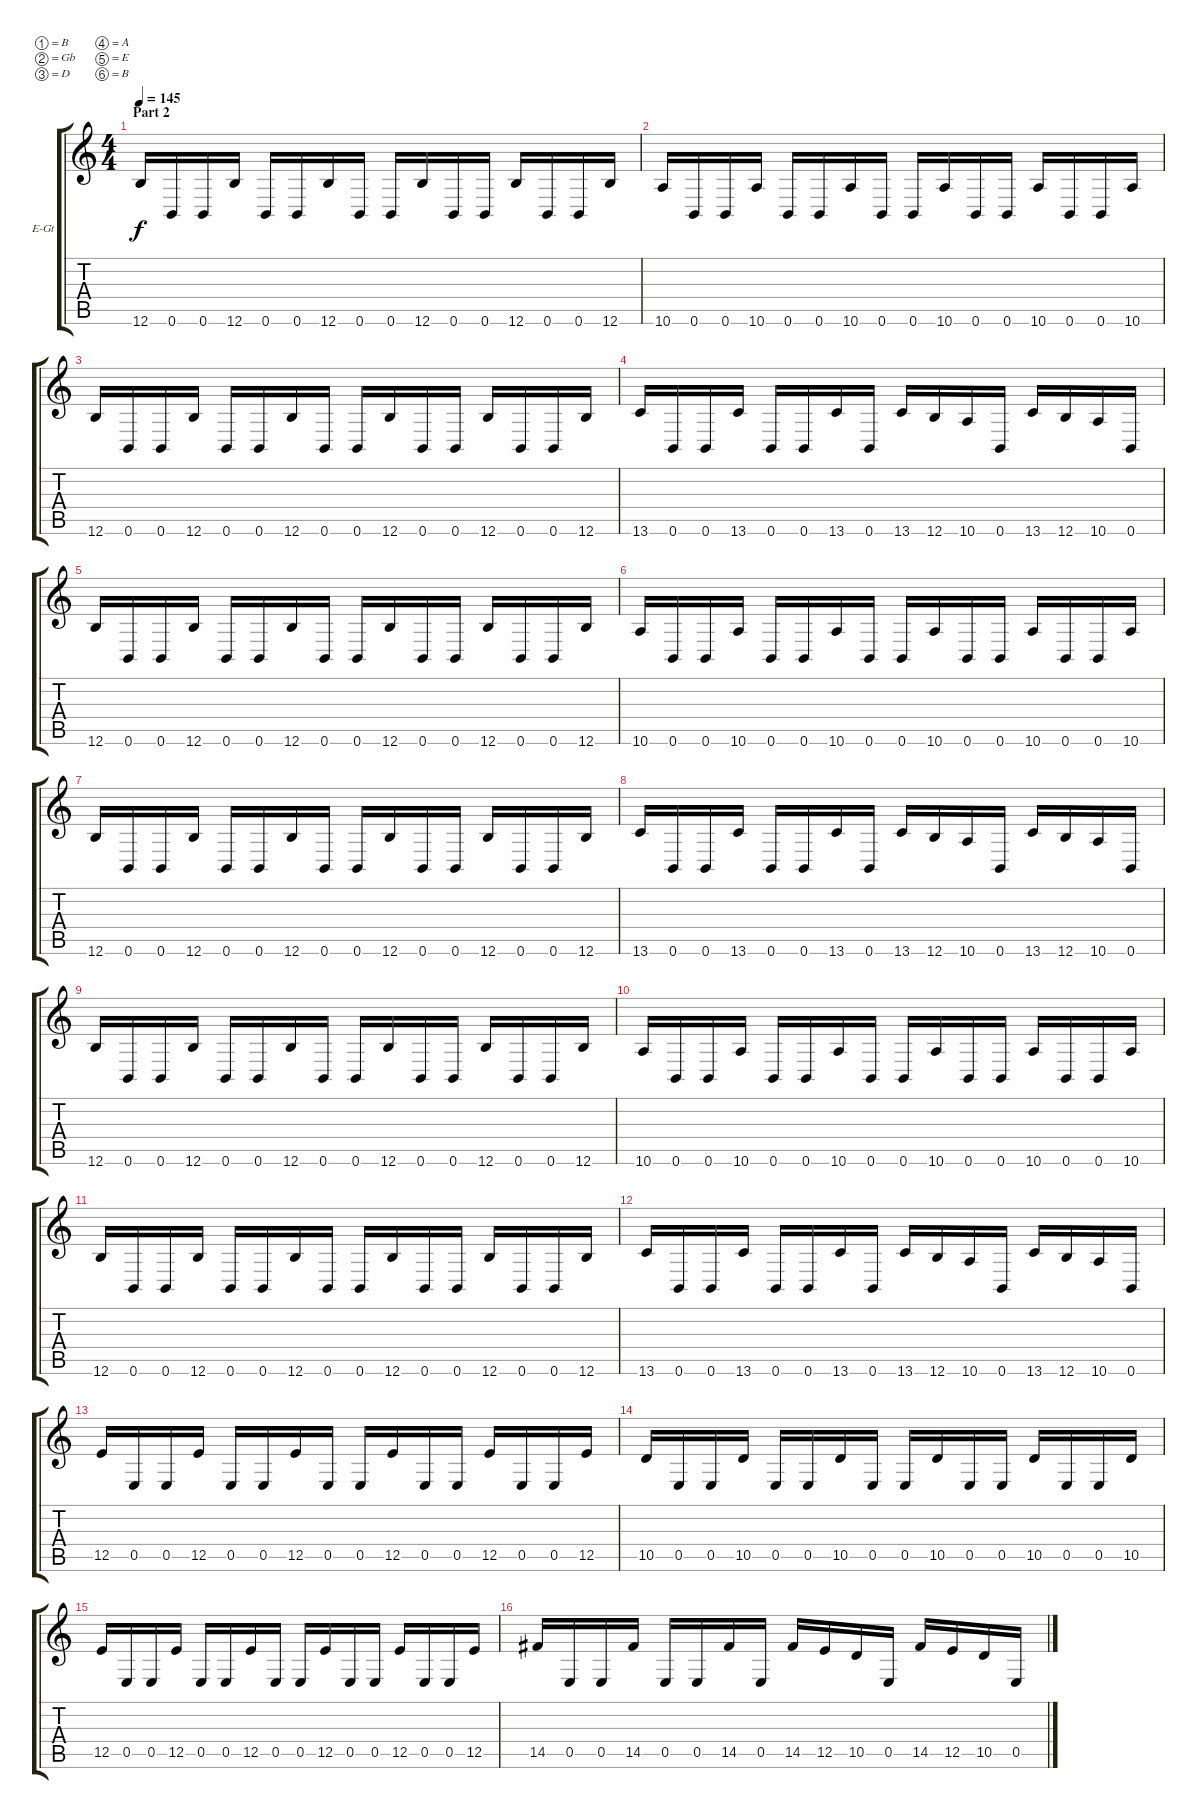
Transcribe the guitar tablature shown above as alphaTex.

\bracketExtendMode groupsimilarinstruments
\firstSystemTrackNameOrientation horizontal
\otherSystemsTrackNameOrientation horizontal
\track ("RG RIGHT" "E-Gt") {instrument distortionguitar}
\staff {score tabs}
\tuning (B3 Gb3 D3 A2 E2 B1)
\ts (4 4)
\section ("" "Part 2")
\tempo 145
\clef g2
\ks c
12.6.16{dy f} 0.6.16 0.6.16 12.6.16 0.6.16 0.6.16 12.6.16 0.6.16 0.6.16 12.6.16 0.6.16 0.6.16 12.6.16 0.6.16 0.6.16 12.6.16 |
10.6.16 0.6.16 0.6.16 10.6.16 0.6.16 0.6.16 10.6.16 0.6.16 0.6.16 10.6.16 0.6.16 0.6.16 10.6.16 0.6.16 0.6.16 10.6.16 |
12.6.16 0.6.16 0.6.16 12.6.16 0.6.16 0.6.16 12.6.16 0.6.16 0.6.16 12.6.16 0.6.16 0.6.16 12.6.16 0.6.16 0.6.16 12.6.16 |
13.6.16 0.6.16 0.6.16 13.6.16 0.6.16 0.6.16 13.6.16 0.6.16 13.6.16 12.6.16 10.6.16 0.6.16 13.6.16 12.6.16 10.6.16 0.6.16 |
12.6.16 0.6.16 0.6.16 12.6.16 0.6.16 0.6.16 12.6.16 0.6.16 0.6.16 12.6.16 0.6.16 0.6.16 12.6.16 0.6.16 0.6.16 12.6.16 |
10.6.16 0.6.16 0.6.16 10.6.16 0.6.16 0.6.16 10.6.16 0.6.16 0.6.16 10.6.16 0.6.16 0.6.16 10.6.16 0.6.16 0.6.16 10.6.16 |
12.6.16 0.6.16 0.6.16 12.6.16 0.6.16 0.6.16 12.6.16 0.6.16 0.6.16 12.6.16 0.6.16 0.6.16 12.6.16 0.6.16 0.6.16 12.6.16 |
13.6.16 0.6.16 0.6.16 13.6.16 0.6.16 0.6.16 13.6.16 0.6.16 13.6.16 12.6.16 10.6.16 0.6.16 13.6.16 12.6.16 10.6.16 0.6.16 |
12.6.16 0.6.16 0.6.16 12.6.16 0.6.16 0.6.16 12.6.16 0.6.16 0.6.16 12.6.16 0.6.16 0.6.16 12.6.16 0.6.16 0.6.16 12.6.16 |
10.6.16 0.6.16 0.6.16 10.6.16 0.6.16 0.6.16 10.6.16 0.6.16 0.6.16 10.6.16 0.6.16 0.6.16 10.6.16 0.6.16 0.6.16 10.6.16 |
12.6.16 0.6.16 0.6.16 12.6.16 0.6.16 0.6.16 12.6.16 0.6.16 0.6.16 12.6.16 0.6.16 0.6.16 12.6.16 0.6.16 0.6.16 12.6.16 |
13.6.16 0.6.16 0.6.16 13.6.16 0.6.16 0.6.16 13.6.16 0.6.16 13.6.16 12.6.16 10.6.16 0.6.16 13.6.16 12.6.16 10.6.16 0.6.16 |
12.5.16 0.5.16 0.5.16 12.5.16 0.5.16 0.5.16 12.5.16 0.5.16 0.5.16 12.5.16 0.5.16 0.5.16 12.5.16 0.5.16 0.5.16 12.5.16 |
10.5.16 0.5.16 0.5.16 10.5.16 0.5.16 0.5.16 10.5.16 0.5.16 0.5.16 10.5.16 0.5.16 0.5.16 10.5.16 0.5.16 0.5.16 10.5.16 |
12.5.16 0.5.16 0.5.16 12.5.16 0.5.16 0.5.16 12.5.16 0.5.16 0.5.16 12.5.16 0.5.16 0.5.16 12.5.16 0.5.16 0.5.16 12.5.16 |
14.5.16 0.5.16 0.5.16 14.5.16 0.5.16 0.5.16 14.5.16 0.5.16 14.5.16 12.5.16 10.5.16 0.5.16 14.5.16 12.5.16 10.5.16 0.5.16
